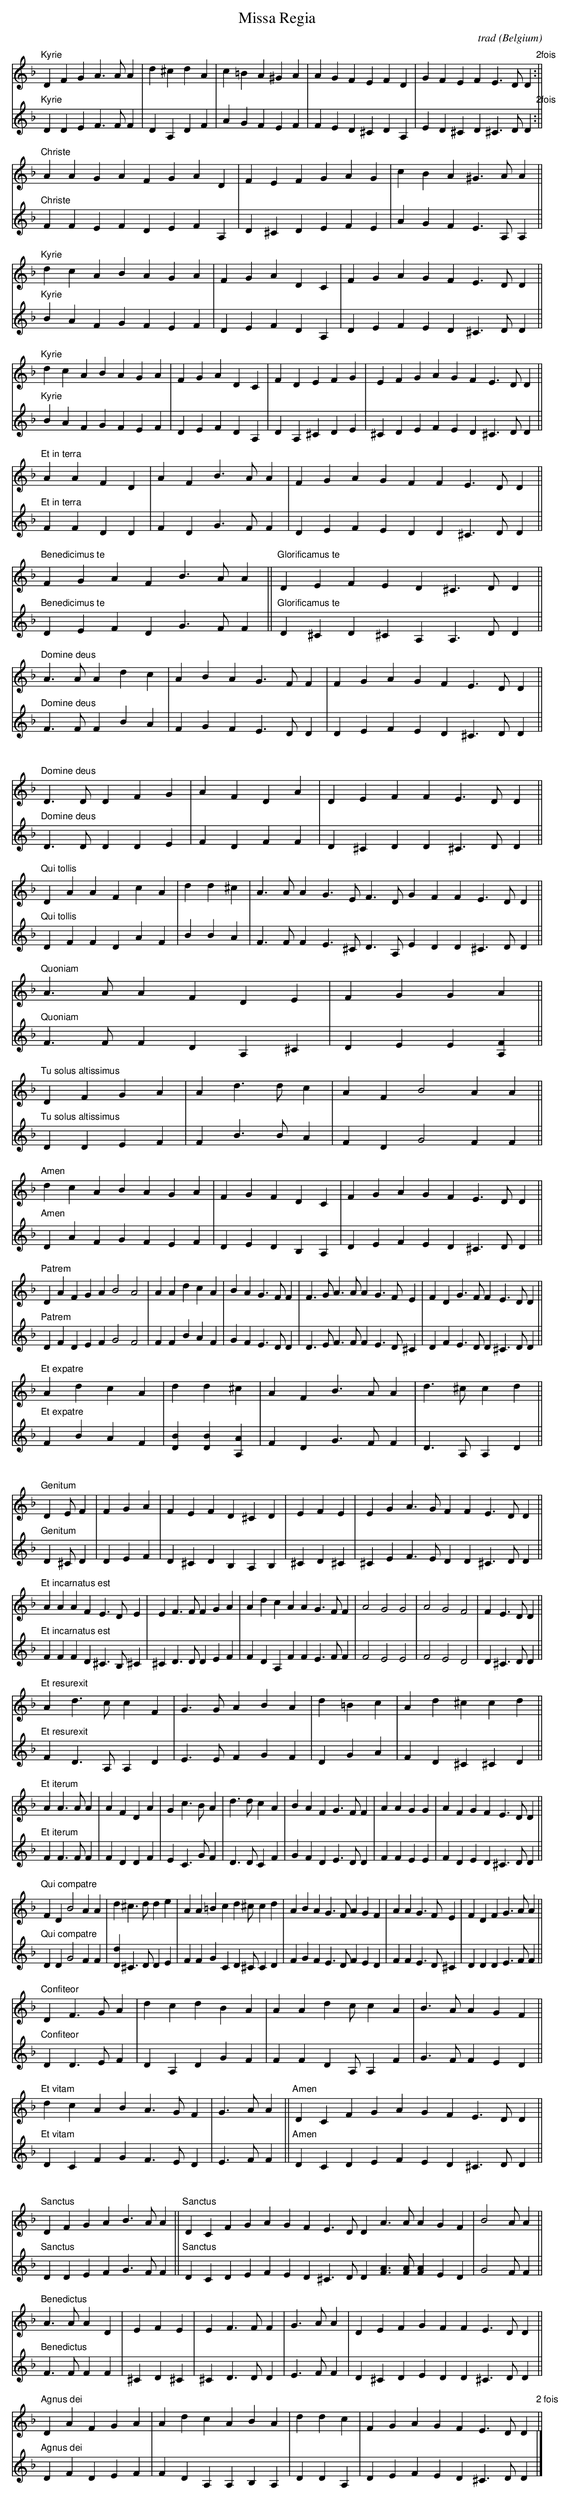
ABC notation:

X:1
T:Missa Regia
C:trad
O:Belgium
M:none
L:1/4
K:Dmin
[V:1]
"Kyrie"DFGA>AA|d^cdA|c=BA^GA|AGFEFD|GFEFE>DD"2fois":||
"Christe"AAGAFGAD|FEFGAG|cBA^G>AA||
"Kyrie"dcABAGA|FGADC|FGAGFE>DD||
"Kyrie"dcABAGA|FGADC|FDEFG|EFGAGFE>DD||
"Et in terra"AAFD|AFB>AA|FGAGFFE>DD||
"Benedicimus te"FGAFB>AA||"Glorificamus te"DEFED^C>DD||
"Domine deus"A>AAdc|ABAG>FF|FGAGFE>DD||
"Domine deus"D>DDFG|AFDA|DEFFE>DD||
"Qui tollis"DAAFcA|dd^c|A>AAG>EF>DGFFE>DD||
"Quoniam"A>AAFDE|FGGA||
"Tu solus altissimus"DFGA|Ad>dc|AFB2AA||
"Amen"dcABAGA|FGFDC|FGAGFE>DD||
"Patrem"DAFGAB2A2|AAdcA|BAG>FF|F>GA>AAG>FE|FDG>FFE>DD||
"Et expatre"AdcA|dd^c|AFB>AA|d>^ccd||
"Genitum"DE/2F|FGA|FEFD^CD|EFE|EGA>GFFE>DD||
"Et incarnatus est"AAAFE>DE|EF>FFGA|AdcAAG>FF|A2G2G2|A2G2F2|FE>DD||
"Et resurexit"Ad>ccF|G>GABA|d=Bc|Ad^ccd||
"Et iterum"AA>AA|AFDA|Gc>BA|d>dcA|BAFG>FF|AAGG|AFGFE>DD||
"Qui compatre"FDB2AA|d^c>dde|AA=Bcd^c/2cd|ABAG>FAGF|AAG>FE|FDFG>AA||
"Confiteor"DF>GA|dcdBA|AAdc/2cA|B>AAGF||
"Et vitam"dcABA>GF|G>AA||"Amen"DCFGAGFE>DD||
"Sanctus"DFGAB>AA||"Sanctus"DCFGAGFE>DDA>AAGF|B2A/2A||
"Benedictus"A>AAD|EFE|EF>FF|G>AA|DEFGFFE>DD||
"Agnus dei"DAFGA|AdcABA|ddc|FGAGFE>DD"2 fois"||
[V:2]
"Kyrie"DDEF>FF|DA,DF|AGFEF|FED^CDA,|ED^CD^C>DD"2fois":||
"Christe"FFEFDEFA,|D^CDEFE|AGFE>A,A,||
"Kyrie"BAFGFEF|DEFDA,|DEFED^C>DD||
"Kyrie"BAFGFEF|DEFDA,|DA,^CDE|^CDEFED^C>DD||
"Et in terra"FFDD|FDG>FF|DEFEDD^C>DD||
"Benedicimus te"DEFDG>FF||"Glorificamus te"D^CD^CA,A,>DD||
"Domine deus"F>FFBA|FGFE>DD|DEFED^C>DD||
"Domine deus"D>DDDE|FDFF|D^CDD^C>DD||
"Qui tollis"DFFDAF|BBA|F>FFE>^CD>A,EDD^C>DD||
"Quoniam"F>FFDA,^C|DEE[A,F]||
"Tu solus altissimus"DDEF|FB>BA|FDG2FF||
"Amen"DAFGFEF|DEDB,A,|DEFED^C>DD||
"Patrem"DFDEFG2F2|FFBAF|GFE>DD|D>EF>FFE>D^C|DFE>DD^C>DD||
"Et expatre"FBAF|[DB][DB][A,A]|FDG>FF|D>A,A,D||
"Genitum"D^C/2D|DEF|D^CDB,A,B,|^CD^C|^CEF>EDD^C>DD||
"Et incarnatus est"FFFD^C>B,^C|^CD>DDEF|FDA,FFE>FF|F2E2E2|F2E2D2|D^C>DD||
"Et resurexit"FD>A,A,D|E>EFGF|DGA|FD^C^CD||
"Et iterum"FF>FF|FDDF|EC>GF|D>DCF|GFDE>DD|FFEE|FDED^C>DD||
"Qui compatre"DDG2FF|[Dd]^C>DDE|FFGCD^C/2CD|FGFE>DFED|FFE>D^C|DDDE>FF||
"Confiteor"DD>EF|DA,DGF|FFDA,/2A,F|G>FFED||
"Et vitam"DCFGF>ED|E>FF||"Amen"DCDEFED^C>DD||
"Sanctus"DDEFG>FF||"Sanctus"DCDEFED^C>DD[FA]>[FA][FA]ED|G2F/2F||
"Benedictus"F>FFF|^CD^C|^CD>DD|E>FF|D^CDEDD^C>DD||
"Agnus dei"DFDEF|FDA,A,B,A,|DDA,|DEFED^C>DD|]
